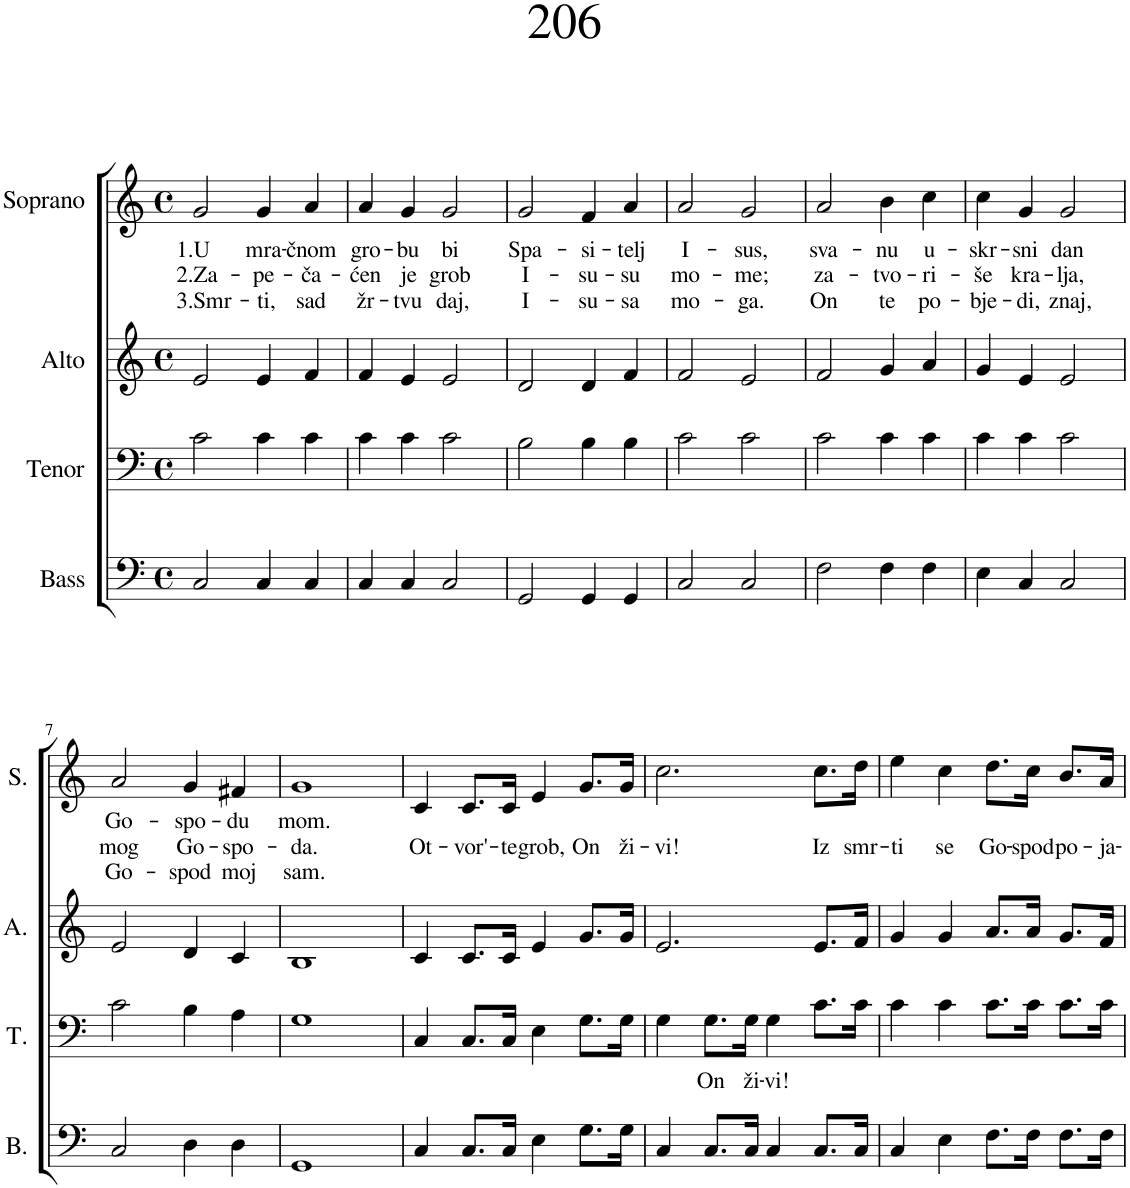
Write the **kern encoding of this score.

**kern	**kern	**text	**kern	**kern	**text	**text	**text
*part4	*part3	*part3	*part2	*part1	*part1	*part1	*part1
*staff4	*staff3	*staff3	*staff2	*staff1	*staff1	*staff1	*staff1
*I"Bass	*I"Tenor	*	*I"Alto	*I"Soprano	*	*	*
*I'B.	*I'T.	*	*I'A.	*I'S.	*	*	*
*clefF4	*clefF4	*	*clefG2	*clefG2	*	*	*
*k[]	*k[]	*	*k[]	*k[]	*	*	*
*M4/4	*M4/4	*	*M4/4	*M4/4	*	*	*
*met(c)	*met(c)	*	*met(c)	*met(c)	*	*	*
=1	=1	=1	=1	=1	=1	=1	=1
!	!	!	!	!	!LO:LY:b	!LO:LY:b	!LO:LY:b
2C/	2c\	.	2e/	2g/	1.U	2.Za-	3.Smr-
!	!	!	!	!	!LO:LY:b	!LO:LY:b	!LO:LY:b
4C/	4c\	.	4e/	4g/	mra-	-pe-	-ti,
!	!	!	!	!	!LO:LY:b	!LO:LY:b	!LO:LY:b
4C/	4c\	.	4f/	4a/	-čnom	-ča-	sad
=2	=2	=2	=2	=2	=2	=2	=2
!	!	!	!	!	!LO:LY:b	!LO:LY:b	!LO:LY:b
4C/	4c\	.	4f/	4a/	gro-	-ćen	žr-
!	!	!	!	!	!LO:LY:b	!LO:LY:b	!LO:LY:b
4C/	4c\	.	4e/	4g/	-bu	je	-tvu
!	!	!	!	!	!LO:LY:b	!LO:LY:b	!LO:LY:b
2C/	2c\	.	2e/	2g/	bi	grob	daj,
=3	=3	=3	=3	=3	=3	=3	=3
!	!	!	!	!	!LO:LY:b	!LO:LY:b	!LO:LY:b
2GG/	2B\	.	2d/	2g/	Spa-	I-	I-
!	!	!	!	!	!LO:LY:b	!LO:LY:b	!LO:LY:b
4GG/	4B\	.	4d/	4f/	-si-	-su-	-su-
!	!	!	!	!	!LO:LY:b	!LO:LY:b	!LO:LY:b
4GG/	4B\	.	4f/	4a/	-telj	-su	-sa
=4	=4	=4	=4	=4	=4	=4	=4
!	!	!	!	!	!LO:LY:b	!LO:LY:b	!LO:LY:b
2C/	2c\	.	2f/	2a/	I-	mo-	mo-
!	!	!	!	!	!LO:LY:b	!LO:LY:b	!LO:LY:b
2C/	2c\	.	2e/	2g/	-sus,	-me;	-ga.
=5	=5	=5	=5	=5	=5	=5	=5
!	!	!	!	!	!LO:LY:b	!LO:LY:b	!LO:LY:b
2F\	2c\	.	2f/	2a/	sva-	za-	On
!	!	!	!	!	!LO:LY:b	!LO:LY:b	!LO:LY:b
4F\	4c\	.	4g/	4b\	-nu	-tvo-	te
!	!	!	!	!	!LO:LY:b	!LO:LY:b	!LO:LY:b
4F\	4c\	.	4a/	4cc\	u-	-ri-	po-
=6	=6	=6	=6	=6	=6	=6	=6
!	!	!	!	!	!LO:LY:b	!LO:LY:b	!LO:LY:b
4E\	4c\	.	4g/	4cc\	-skr-	-še	-bje-
!	!	!	!	!	!LO:LY:b	!LO:LY:b	!LO:LY:b
4C/	4c\	.	4e/	4g/	-sni	kra-	-di,
!	!	!	!	!	!LO:LY:b	!LO:LY:b	!LO:LY:b
2C/	2c\	.	2e/	2g/	dan	-lja,	znaj,
!!LO:LB:g=z
=7	=7	=7	=7	=7	=7	=7	=7
!	!	!	!	!	!LO:LY:b	!LO:LY:b	!LO:LY:b
2C/	2c\	.	2e/	2a/	Go-	mog	Go-
!	!	!	!	!	!LO:LY:b	!LO:LY:b	!LO:LY:b
4D\	4B\	.	4d/	4g/	-spo-	Go-	-spod
!	!	!	!	!	!LO:LY:b	!LO:LY:b	!LO:LY:b
4D\	4A\	.	4c/	4f#X/	-du	-spo-	moj
=8	=8	=8	=8	=8	=8	=8	=8
!	!	!	!	!	!LO:LY:b	!LO:LY:b	!LO:LY:b
1GG	1G	.	1B	1g	mom.	-da.	sam.
=9	=9	=9	=9	=9	=9	=9	=9
!	!	!	!	!	!	!LO:LY:b	!
4C/	4C/	.	4c/	4c/	.	Ot-	.
!	!	!	!	!	!	!LO:LY:b	!
8.C/L	8.C/L	.	8.c/L	8.c/L	.	-vor'-	.
!	!	!	!	!	!	!LO:LY:b	!
16C/Jk	16C/Jk	.	16c/Jk	16c/Jk	.	-te	.
!	!	!	!	!	!	!LO:LY:b	!
4E\	4E\	.	4e/	4e/	.	grob,	.
!	!	!	!	!	!	!LO:LY:b	!
8.G\L	8.G\L	.	8.g/L	8.g/L	.	On	.
!	!	!	!	!	!	!LO:LY:b	!
16G\Jk	16G\Jk	.	16g/Jk	16g/Jk	.	ži-	.
=10	=10	=10	=10	=10	=10	=10	=10
!	!	!	!	!	!	!LO:LY:b	!
4C/	4G\	.	2.e/	2.cc\	.	-vi!	.
!	!	!LO:LY:b	!	!	!	!	!
8.C/L	8.G\L	On	.	.	.	.	.
!	!	!LO:LY:b	!	!	!	!	!
16C/Jk	16G\Jk	ži-	.	.	.	.	.
!	!	!LO:LY:b	!	!	!	!	!
4C/	4G\	-vi!	.	.	.	.	.
!	!	!	!	!	!	!LO:LY:b	!
8.C/L	8.c\L	.	8.e/L	8.cc\L	.	Iz	.
!	!	!	!	!	!	!LO:LY:b	!
16C/Jk	16c\Jk	.	16f/Jk	16dd\Jk	.	smr-	.
=11	=11	=11	=11	=11	=11	=11	=11
!	!	!	!	!	!	!LO:LY:b	!
4C/	4c\	.	4g/	4ee\	.	-ti	.
!	!	!	!	!	!	!LO:LY:b	!
4E\	4c\	.	4g/	4cc\	.	se	.
!	!	!	!	!	!	!LO:LY:b	!
8.F\L	8.c\L	.	8.a/L	8.dd\L	.	Go-	.
!	!	!	!	!	!	!LO:LY:b	!
16F\Jk	16c\Jk	.	16a/Jk	16cc\Jk	.	-spod	.
!	!	!	!	!	!	!LO:LY:b	!
8.F\L	8.c\L	.	8.g/L	8.b/L	.	po-	.
!	!	!	!	!	!	!LO:LY:b	!
16F\Jk	16c\Jk	.	16f/Jk	16a/Jk	.	-ja-	.
=	=	=	=	=	=	=	=
*-	*-	*-	*-	*-	*-	*-	*-
